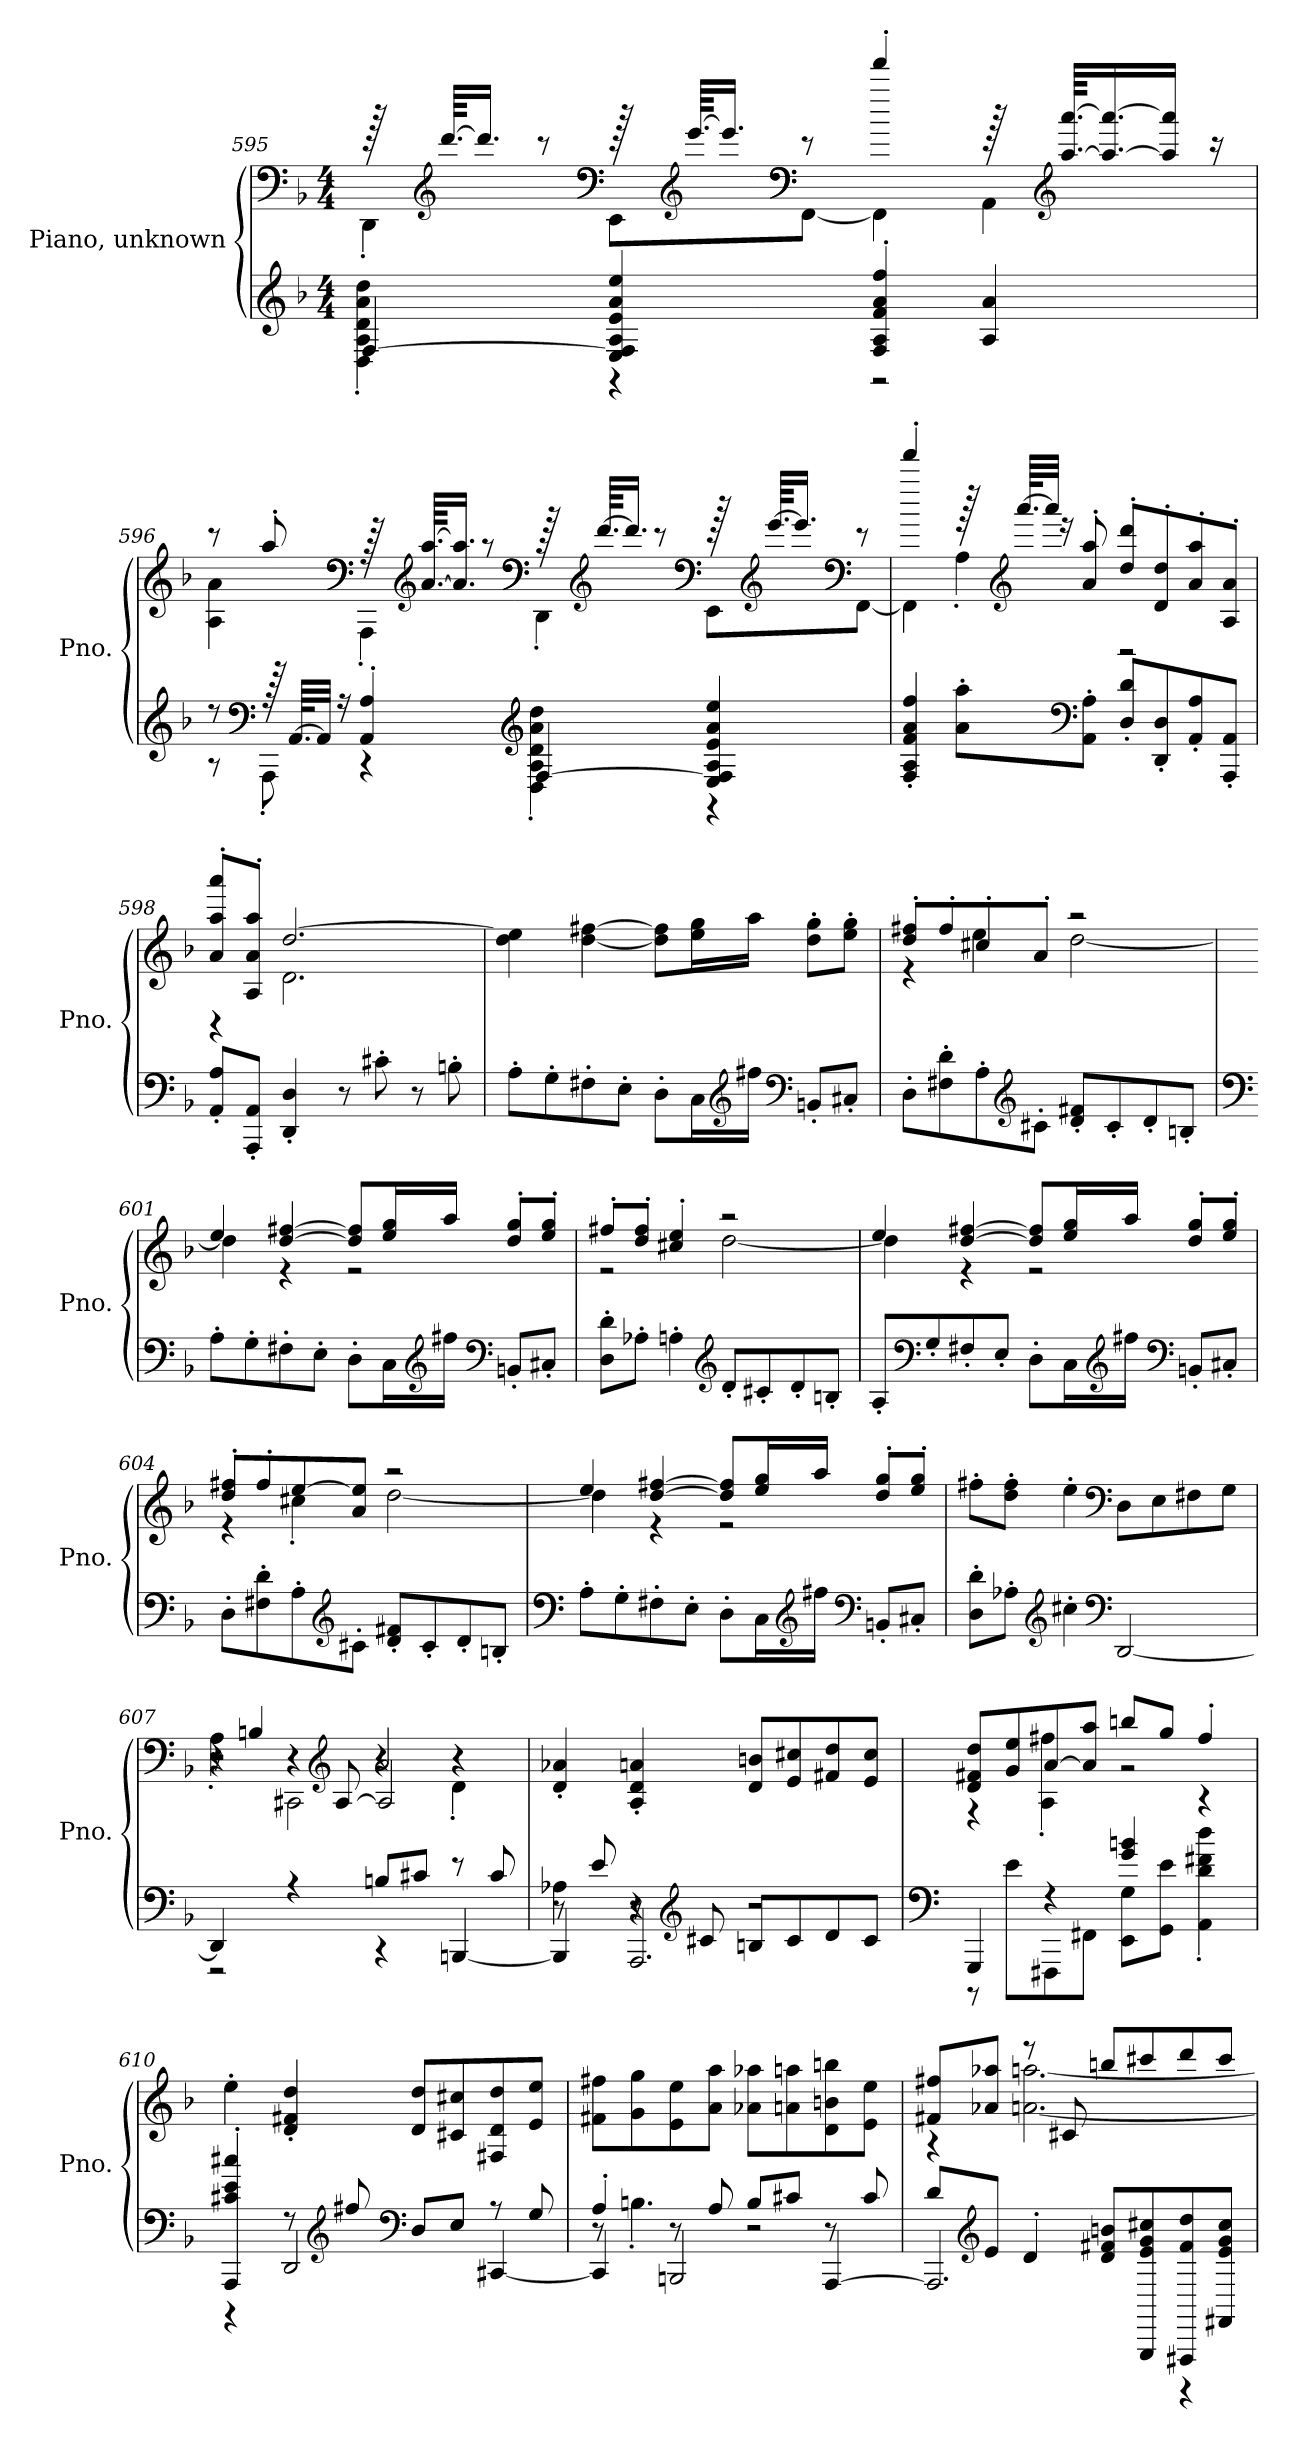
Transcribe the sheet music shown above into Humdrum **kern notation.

**kern	**kern
*part1	*part1
*staff2	*staff1
*I"Piano, unknown	*
*I'Pno.	*
!!LO:LB:g=z
*clefG2	*clefF4
*k[b-]	*k[b-]
*M4/4	*M4/4
=595	=595
*^	*^
[4F/	4D\' 4A\' 4d\' 4a\' 4dd\'	128r	4DD'\
*	*	*clefG2	*
.	.	[64.ddd/KKLL	.
.	.	16.ddd/JJ]	.
.	.	8r	.
*	*	*clefF4	*
4E/ 4F/] 4A/ 4e/ 4a/ 4ee/	4r	128r	8EE\L
*	*	*clefG2	*
.	.	[64.eee/KKLL	.
.	.	16.eee/JJ]	.
*	*	*clefF4	*
.	.	8r	[8FF\J
4F/' 4A/' 4f/' 4a/' 4ff/'	2r	4fff'/	4FF\]
4A/ 4a/	.	128r	4AA\
*	*	*clefG2	*
.	.	[64.aa/ [64.aaa/KKLL	.
.	.	16.aa/_ 16.aaa/_	.
.	.	16aa/] 16aaa/]JJ	.
.	.	16r	.
!!LO:LB:g=z	!!
=596	=596	=596	=596
8r	8r	8r	4A\ 4a\
*clefF4	*	*	*
128r	8AAA'\	8aa'/	.
[64.AA/KLLL	.	.	.
32AA/JJJ]	.	.	.
16r	.	.	.
*	*	*clefF4	*
4AA/' 4A/'	4r	128r	4AAA'\
*	*	*clefG2	*
.	.	[64.a/ [64.aa/KKLL	.
.	.	16.a/] 16.aa/]JJ	.
.	.	8r	.
*clefG2	*	*clefF4	*
[4F/	4D\' 4A\' 4d\' 4a\' 4dd\'	128r	4DD'\
*	*	*clefG2	*
.	.	[64.ddd/KKLL	.
.	.	16.ddd/JJ]	.
.	.	8r	.
*	*	*clefF4	*
4E/ 4F/] 4A/ 4e/ 4a/ 4ee/	4r	128r	8EE\L
*	*	*clefG2	*
.	.	[64.eee/KKLL	.
.	.	16.eee/JJ]	.
*	*	*clefF4	*
.	.	8r	[8FF\J
*v	*v	*	*
!!LO:PB:g=z	!!
=597	=597	=597
4F/' 4A/' 4f/' 4a/' 4ff/'	4fff'/	4FF\]
8a\' 8aa\'L	128r	4A'\
*	*clefG2	*
.	[64.aaa/KLLL	.
.	32aaa/JJJ]	.
.	16r	.
*clefF4	*	*
8AA\' 8A\'J	8a/' 8aa/'	.
8D/' 8d/'L	8dd/' 8ddd/'L	2r
8DD/' 8D/'	8d/' 8dd/'	.
8AA/' 8A/'	8a/' 8aa/'	.
8AAA/' 8AA/'J	8A/' 8a/'J	.
=598	=598	=598
8AA/' 8A/'L	8a/' 8aa/' 8aaa/'L	4r
8AAA/' 8AA/'J	8A/' 8a/' 8aa/'J	.
4DD/' 4D/'	[2.dd/	2.d\
8r	.	.
8c#X'\	.	.
8r	.	.
8Bn'\	.	.
*	*v	*v
=599	=599
8A'\L	4dd\] 4ee\
8G'\	.
8F#X'\	[4dd\ [4ff#X\
8E'\J	.
8D'\L	8dd\] 8ff#\]L
16C\L	16ee\ 16gg\L
*clefG2	*
16ff#X\JJ	16aa\JJ
*clefF4	*
8BBn'/L	8dd\' 8gg\'L
8C#X'/J	8ee\' 8gg\'J
!!LO:LB:g=z
=600	=600
*	*^
8D'\L	8dd/' 8ff#X/'L	4r
8F#X\' 8d\'	8ff#'/	.
8A'\	8cc#X'/	4ee\
*clefG2	*	*
8c#X'\J	8a'/J	.
8d/' 8f#X/'L	2r	[2dd\
8c#'/	.	.
8d'/	.	.
8Bn'/J	.	.
=601	=601	=601
*clefF4	*	*
8A'\L	4ee/	4dd\]
8G'\	.	.
8F#X'\	[4dd/ [4ff#X/	4r
8E'\J	.	.
8D'\L	8dd/] 8ff#/]L	2r
16C\L	16ee/ 16gg/L	.
*clefG2	*	*
16ff#X\JJ	16aa/JJ	.
*clefF4	*	*
8BBn'/L	8dd/' 8gg/'L	.
8C#X'/J	8ee/' 8gg/'J	.
=602	=602	=602
8D\' 8d\'L	8ff#X'/L	2r
8A-X'\J	8dd/' 8ff#/'J	.
4An'\	4cc#X/' 4ee/'	.
*clefG2	*	*
8d'/L	2r	[2dd\
8c#X'/	.	.
8d'/	.	.
8Bn'/J	.	.
!!LO:LB:g=z	!!
=603	=603	=603
8A'/L	4ee/	4dd\]
*clefF4	*	*
8G'/	.	.
8F#X'/	[4dd/ [4ff#X/	4r
8E'/J	.	.
8D'\L	8dd/] 8ff#/]L	2r
16C\L	16ee/ 16gg/L	.
*clefG2	*	*
16ff#X\JJ	16aa/JJ	.
*clefF4	*	*
8BBn'/L	8dd/' 8gg/'L	.
8C#X'/J	8ee/' 8gg/'J	.
=604	=604	=604
8D'\L	8dd/' 8ff#X/'L	4r
8F#X\' 8d\'	8ff#'/	.
8A'\	[8ee/	4cc#X'\
*clefG2	*	*
8c#X'\J	8a/ 8ee/]J	.
8d/' 8f#X/'L	2r	[2dd\
8c#'/	.	.
8d'/	.	.
8Bn'/J	.	.
!!LO:LB:g=z	!!
=605	=605	=605
*clefF4	*	*
8A'\L	4ee/	4dd\]
8G'\	.	.
8F#X'\	[4dd/ [4ff#X/	4r
8E'\J	.	.
8D'\L	8dd/] 8ff#/]L	2r
16C\L	16ee/ 16gg/L	.
*clefG2	*	*
16ff#X\JJ	16aa/JJ	.
*clefF4	*	*
8BBn'/L	8dd/' 8gg/'L	.
8C#X'/J	8ee/' 8gg/'J	.
*	*v	*v
=606	=606
8D\' 8d\'L	8ff#X'\L
8A-X'\J	8dd\' 8ff#\'J
*clefG2	*
4cc#X'\	4ee'\
*clefF4	*clefF4
[2DD/	8D\L
.	8E\
.	8F#X\
.	8G\J
=607	=607
*^	*^
*	*	*	*^
*	*	*	*	*^
4DD/]	2r	2r	4A'\	8r	4r
.	.	.	.	4Bn/	.
4r	.	.	4r	.	2CC#X\
*	*	*clefG2	*	*	*
.	.	.	.	[8A/	.
8Bn/L	4r	2a/	4r	2A/]	.
8c#X/J	.	.	.	.	.
8r	[4BBBn/	.	4d'\	.	4r
8c#/	.	.	.	.	.
*	*	*v	*v	*v	*v
!!LO:LB:g=z
=608	=608	=608
*	*^	*
8r	4A-X\	4BBB/]	4d/' 4a-X/'
8e/	.	.	.
8r	4r	2.AAA/	4A/' 4d/' 4an/'
*clefG2	*	*	*
8c#X/	.	.	.
8Bn/L	2r	.	8d/ 8bn/L
8c#/	.	.	8e/ 8cc#X/
8d/	.	.	8f#X/ 8dd/
8c#/J	.	.	8e/ 8cc#/J
*v	*v	*v	*
=609	=609
*clefF4	*
*^	*^
4GGG/	8r	8d/ 8f#X/ 8dd/L	4r
.	8e\L	8g/ 8ee/	.
4r	8FFF#X\	[8a/	4A\' 4ff#X\'
.	8FF#X\J	8a/] 8aa/J	.
4g/ 4bn/	8EE\ 8G\L	8bbn/L	2r
.	8GG\ 8e\J	8gg/J	.
4r	4AA\' 4d\' 4f#X\' 4dd\'	4ff#'/	.
*	*	*v	*v
=610	=610	=610
4AAA/' 4c#X/' 4e/' 4cc#X/'	4r	4ee'\
8r	2DD/	4d/' 4f#X/' 4dd/'
*clefG2	*	*
8ff#X/	.	.
*clefF4	*	*
8D/L	.	8d/ 8dd/L
8E/J	.	8c#X/ 8cc#X/
8r	[4CC#X/	8F#X/ 8d/ 8dd/
8G/	.	8e/ 8ee/J
!!LO:LB:g=z
=611	=611	=611
*	*^	*
4A'/	8r	4CC#/]	8f#X\ 8ff#X\L
.	4.Bn'\	.	8g\ 8gg\
8r	.	2BBBn/	8e\ 8ee\
8A/	.	.	8a\ 8aa\J
8B/L	2r	.	8a-X\ 8aa-X\L
8c#X/J	.	.	8an\ 8aan\
8r	.	[4AAA/	8d\ 8bn\ 8bbn\
8c#/	.	.	8e\ 8ee\J
*	*v	*v	*
=612	=612	=612
*	*	*^
8d/L	2.AAA/]	8f#X/ 8ff#X/L	4r
*clefG2	*	*	*
8e/J	.	8a-X/ 8aa-X/J	.
4d'/	.	8r	[2.an\ [2.aan\
.	.	8c#X/	.
8d/ 8f#X/ 8bn/L	.	8bbn/L	.
8GGG/ 8e/ 8g/ 8cc#X/	.	8ccc#X/	.
8FFF#X/ 8f#/ 8dd/	4r	8ddd/	.
8FF#X/ 8e/ 8g/ 8cc#/J	.	8ccc#/J	.
*v	*v	*	*
*	*v	*v
=	=
*-	*-
